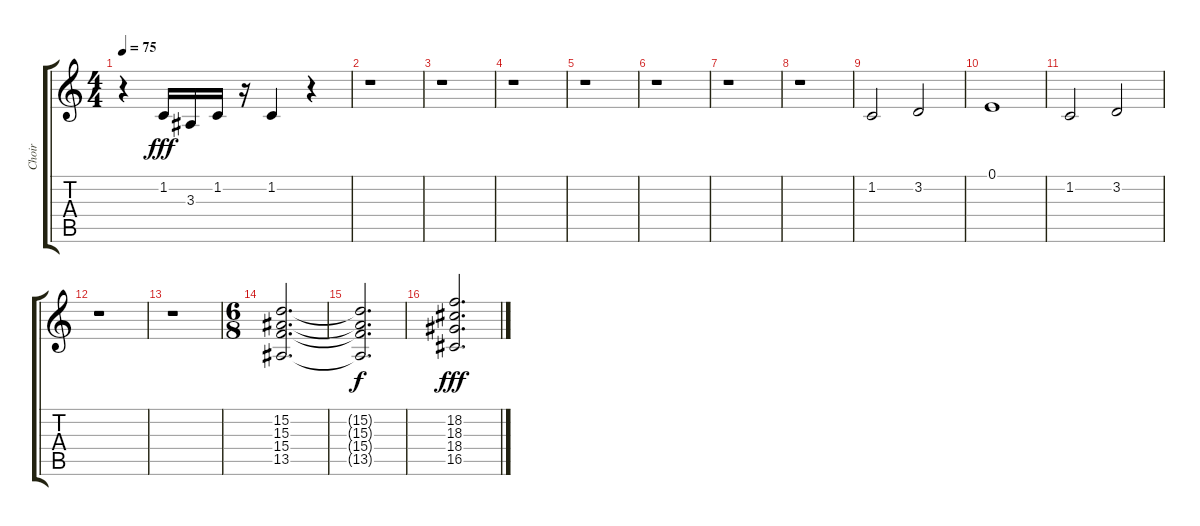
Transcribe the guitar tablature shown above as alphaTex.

\track ("Choir" "Choir") {instrument choiraahs}
\staff {score tabs}
\tuning (E4 B3 G3 D3 A2 E2) {hide}
\ts (4 4)
\tempo 75
\clef g2
\ks c
r.4{dy fff} 1.2.16 3.3.16 1.2.16 r.16 1.2.4 r.4 |
r.1 |
r.1 |
r.1 |
r.1 |
r.1 |
r.1 |
r.1 |
1.2.2{volume 9} 3.2.2 |
0.1.1 |
1.2.2 3.2.2 |
r.1 |
r.1 |
\ts (6 8)
(15.2 15.3 15.4 13.5).2{d volume 8} |
(15.2{t} 15.3{t} 15.4{t} 13.5{t}).2{d dy f} |
(18.2 18.3 18.4 16.5).2{d dy fff}
